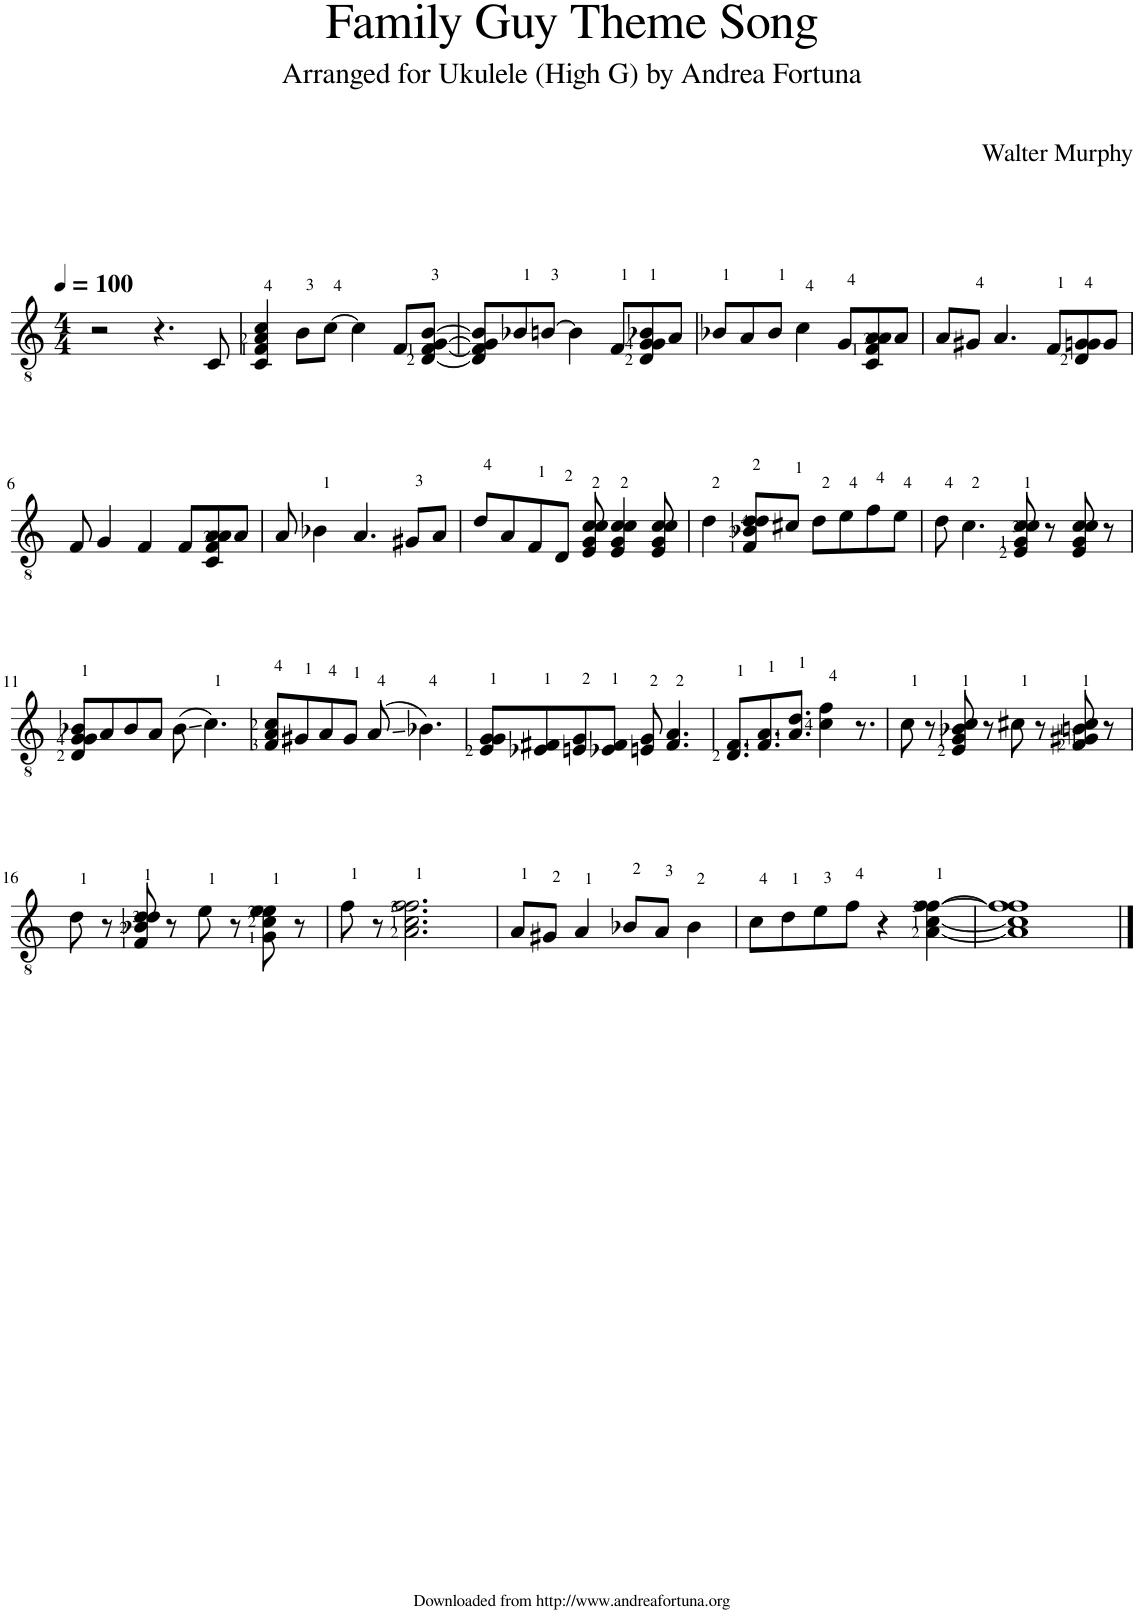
**kern
*part1
*staff1
*I"Ukulele
*clefGv2
*k[]
*M4/4
*MM100
=1
2r
4.r
8C/
=2
4C/ 4F/ 4A/ 4c/
8B\L
[8c\J
4c\]
8F/L
[8D/ [8F/ [8G/ [8B/J
=3
8D/] 8F/] 8G/] 8B/]L
8B-X/
[8Bn/J
4B\]
8F/L
8D/ 8G/ 8G/ 8B-X/
8A/J
=4
8B-X/L
8A/
8B-/J
4c\
8G/L
8C/ 8F/ 8A/ 8A/
8A/J
=5
8A/L
8G#X/J
4.A/
8F/L
8D/ 8Gn/ 8G/
8G/J
!!LO:LB:g=z
=6
8F/
4G/
4F/
8F/L
8C/ 8F/ 8A/ 8A/
8A/J
=7
8A/
4B-X\
4.A/
8G#X/L
8A/J
=8
8d/L
8A/
8F/
8D/J
8E/ 8G/ 8c/ 8c/
4E/ 4G/ 4c/ 4c/
8E/ 8G/ 8c/ 8c/
=9
4d\
8F/ 8B-X/ 8d/ 8d/L
8c#X/J
8d\L
8e\
8f\
8e\J
=10
8d\
4.c\
8E/ 8G/ 8c/ 8c/
8r
8E/ 8G/ 8c/ 8c/
8r
!!LO:LB:g=z
=11
8D/ 8G/ 8G/ 8B-X/L
8A/
8B-/
8A/J
(8B-\
4.c\)
=12
8F/ 8A/ 8c/L
8G#X/
8A/
8G#/J
(8A/
4.B-X\)
=13
8E/ 8G/ 8G/L
8E-X/ 8F#X/
8En/ 8G/
8E-X/ 8F#/J
8En/ 8G/
4.F#/ 4.A/
=14
8.D/ 8.F/L
8.F/ 8.A/
8.A/ 8.d/J
4c\ 4f\
8.r
=15
8c\
8r
8E/ 8G/ 8B-X/ 8c/
8r
8c#X\
8r
8F/ 8G#X/ 8Bn/ 8c#/
8r
!!LO:LB:g=z
=16
8d\
8r
8F/ 8B-X/ 8d/ 8d/
8r
8e\
8r
8G\ 8c\ 8e\ 8e\
8r
=17
8f\
8r
2.A\ 2.c\ 2.f\ 2.f\
=18
8A/L
8G#X/J
4A/
8B-X/L
8A/J
4B-\
=19
8c\L
8d\
8e\
8f\J
4r
[4A\ [4c\ [4f\ [4f\
=20
1A] 1c] 1f] 1f]
==
*-
